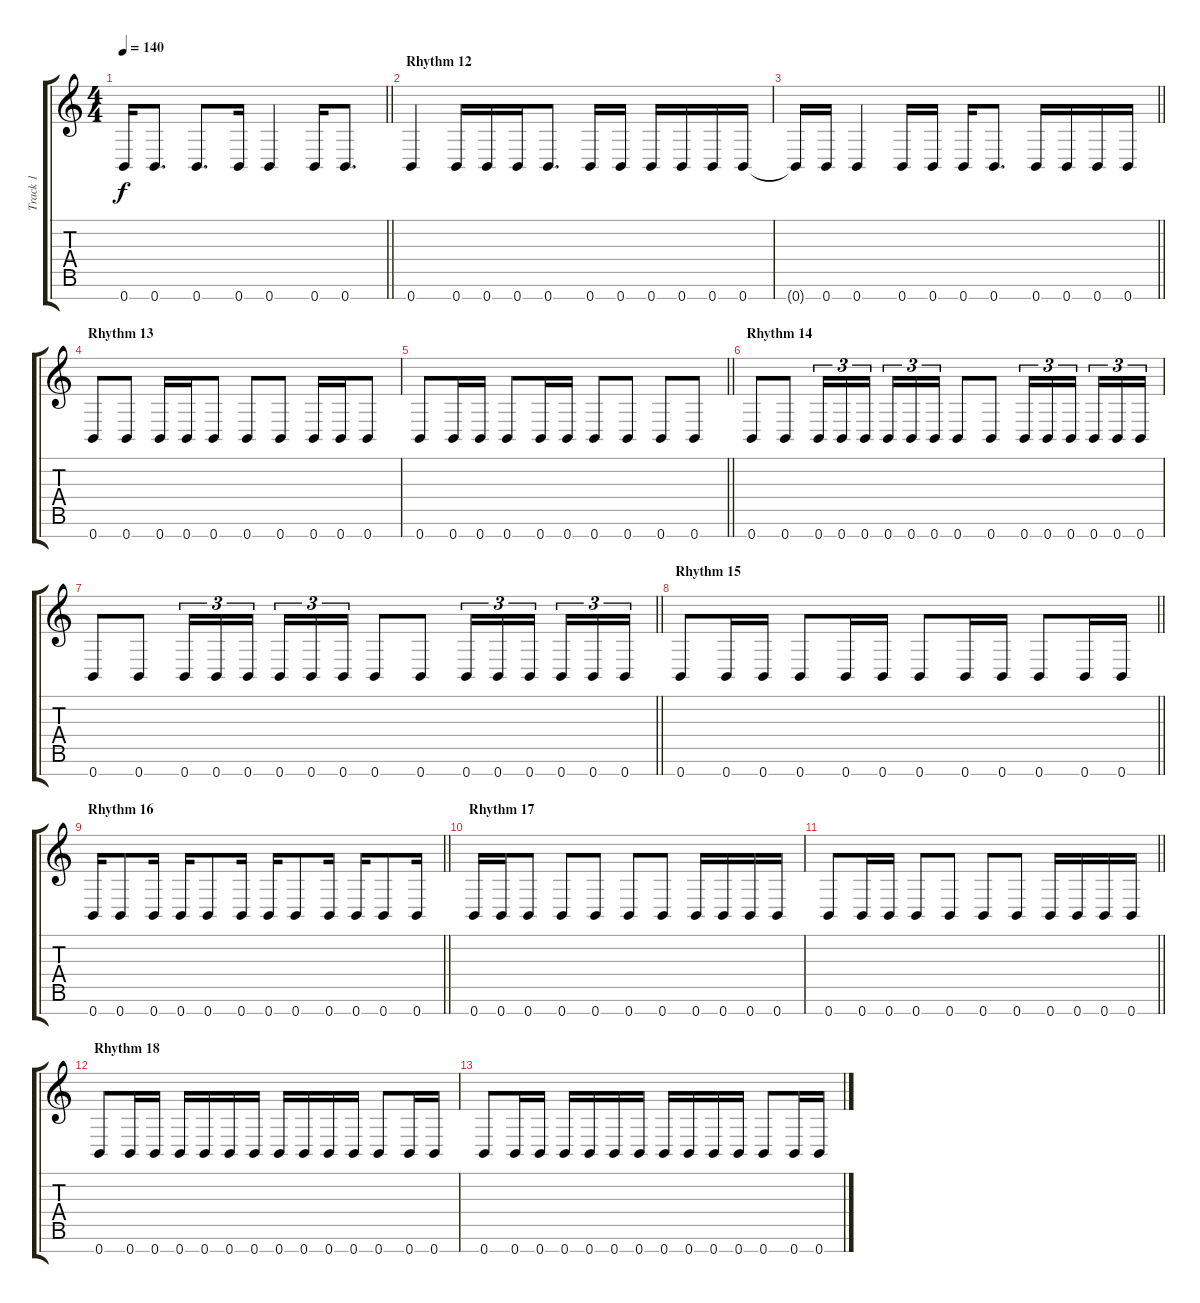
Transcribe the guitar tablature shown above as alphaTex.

\track ("Track 1" "Track 1") {instrument distortionguitar}
\staff {score tabs}
\tuning (E4 B3 G3 D3 A2 E2 B1) {hide}
\ts (4 4)
\tempo 140
\clef g2
\barLineRight lightlight
\ks c
0.7{t}.16{dy f} 0.7.8{d} 0.7.8{d} 0.7.16 0.7.4 0.7.16 0.7.8{d} |
\section ("" "Rhythm 12")
0.7.4 0.7.16 0.7.16 0.7.16 0.7.8{d} 0.7.16 0.7.16 0.7.16 0.7.16 0.7.16 0.7.16 |
\barLineRight lightlight
0.7{t}.16 0.7.16 0.7.4 0.7.16 0.7.16 0.7.16 0.7.8{d} 0.7.16 0.7.16 0.7.16 0.7.16 |
\section ("" "Rhythm 13")
0.7.8 0.7.8 0.7.16 0.7.16 0.7.8 0.7.8 0.7.8 0.7.16 0.7.16 0.7.8 |
\barLineRight lightlight
0.7.8 0.7.16 0.7.16 0.7.8 0.7.16 0.7.16 0.7.8 0.7.8 0.7.8 0.7.8 |
\section ("" "Rhythm 14")
0.7.8 0.7.8 0.7.16{tu (3 2)} 0.7.16{tu (3 2)} 0.7.16{tu (3 2) beam splitsecondary} 0.7.16{tu (3 2)} 0.7.16{tu (3 2)} 0.7.16{tu (3 2)} 0.7.8 0.7.8 0.7.16{tu (3 2)} 0.7.16{tu (3 2)} 0.7.16{tu (3 2) beam splitsecondary} 0.7.16{tu (3 2)} 0.7.16{tu (3 2)} 0.7.16{tu (3 2)} |
\barLineRight lightlight
0.7.8 0.7.8 0.7.16{tu (3 2)} 0.7.16{tu (3 2)} 0.7.16{tu (3 2) beam splitsecondary} 0.7.16{tu (3 2)} 0.7.16{tu (3 2)} 0.7.16{tu (3 2)} 0.7.8 0.7.8 0.7.16{tu (3 2)} 0.7.16{tu (3 2)} 0.7.16{tu (3 2) beam splitsecondary} 0.7.16{tu (3 2)} 0.7.16{tu (3 2)} 0.7.16{tu (3 2)} |
\section ("" "Rhythm 15")
\barLineRight lightlight
0.7.8 0.7.16 0.7.16 0.7.8 0.7.16 0.7.16 0.7.8 0.7.16 0.7.16 0.7.8 0.7.16 0.7.16 |
\section ("" "Rhythm 16")
\barLineRight lightlight
0.7.16 0.7.8 0.7.16 0.7.16 0.7.8 0.7.16 0.7.16 0.7.8 0.7.16 0.7.16 0.7.8 0.7.16 |
\section ("" "Rhythm 17")
0.7.16 0.7.16 0.7.8 0.7.8 0.7.8 0.7.8 0.7.8 0.7.16 0.7.16 0.7.16 0.7.16 |
\barLineRight lightlight
0.7.8 0.7.16 0.7.16 0.7.8 0.7.8 0.7.8 0.7.8 0.7.16 0.7.16 0.7.16 0.7.16 |
\section ("" "Rhythm 18")
0.7.8 0.7.16 0.7.16 0.7.16 0.7.16 0.7.16 0.7.16 0.7.16 0.7.16 0.7.16 0.7.16 0.7.8 0.7.16 0.7.16 |
0.7.8 0.7.16 0.7.16 0.7.16 0.7.16 0.7.16 0.7.16 0.7.16 0.7.16 0.7.16 0.7.16 0.7.8 0.7.16 0.7.16
